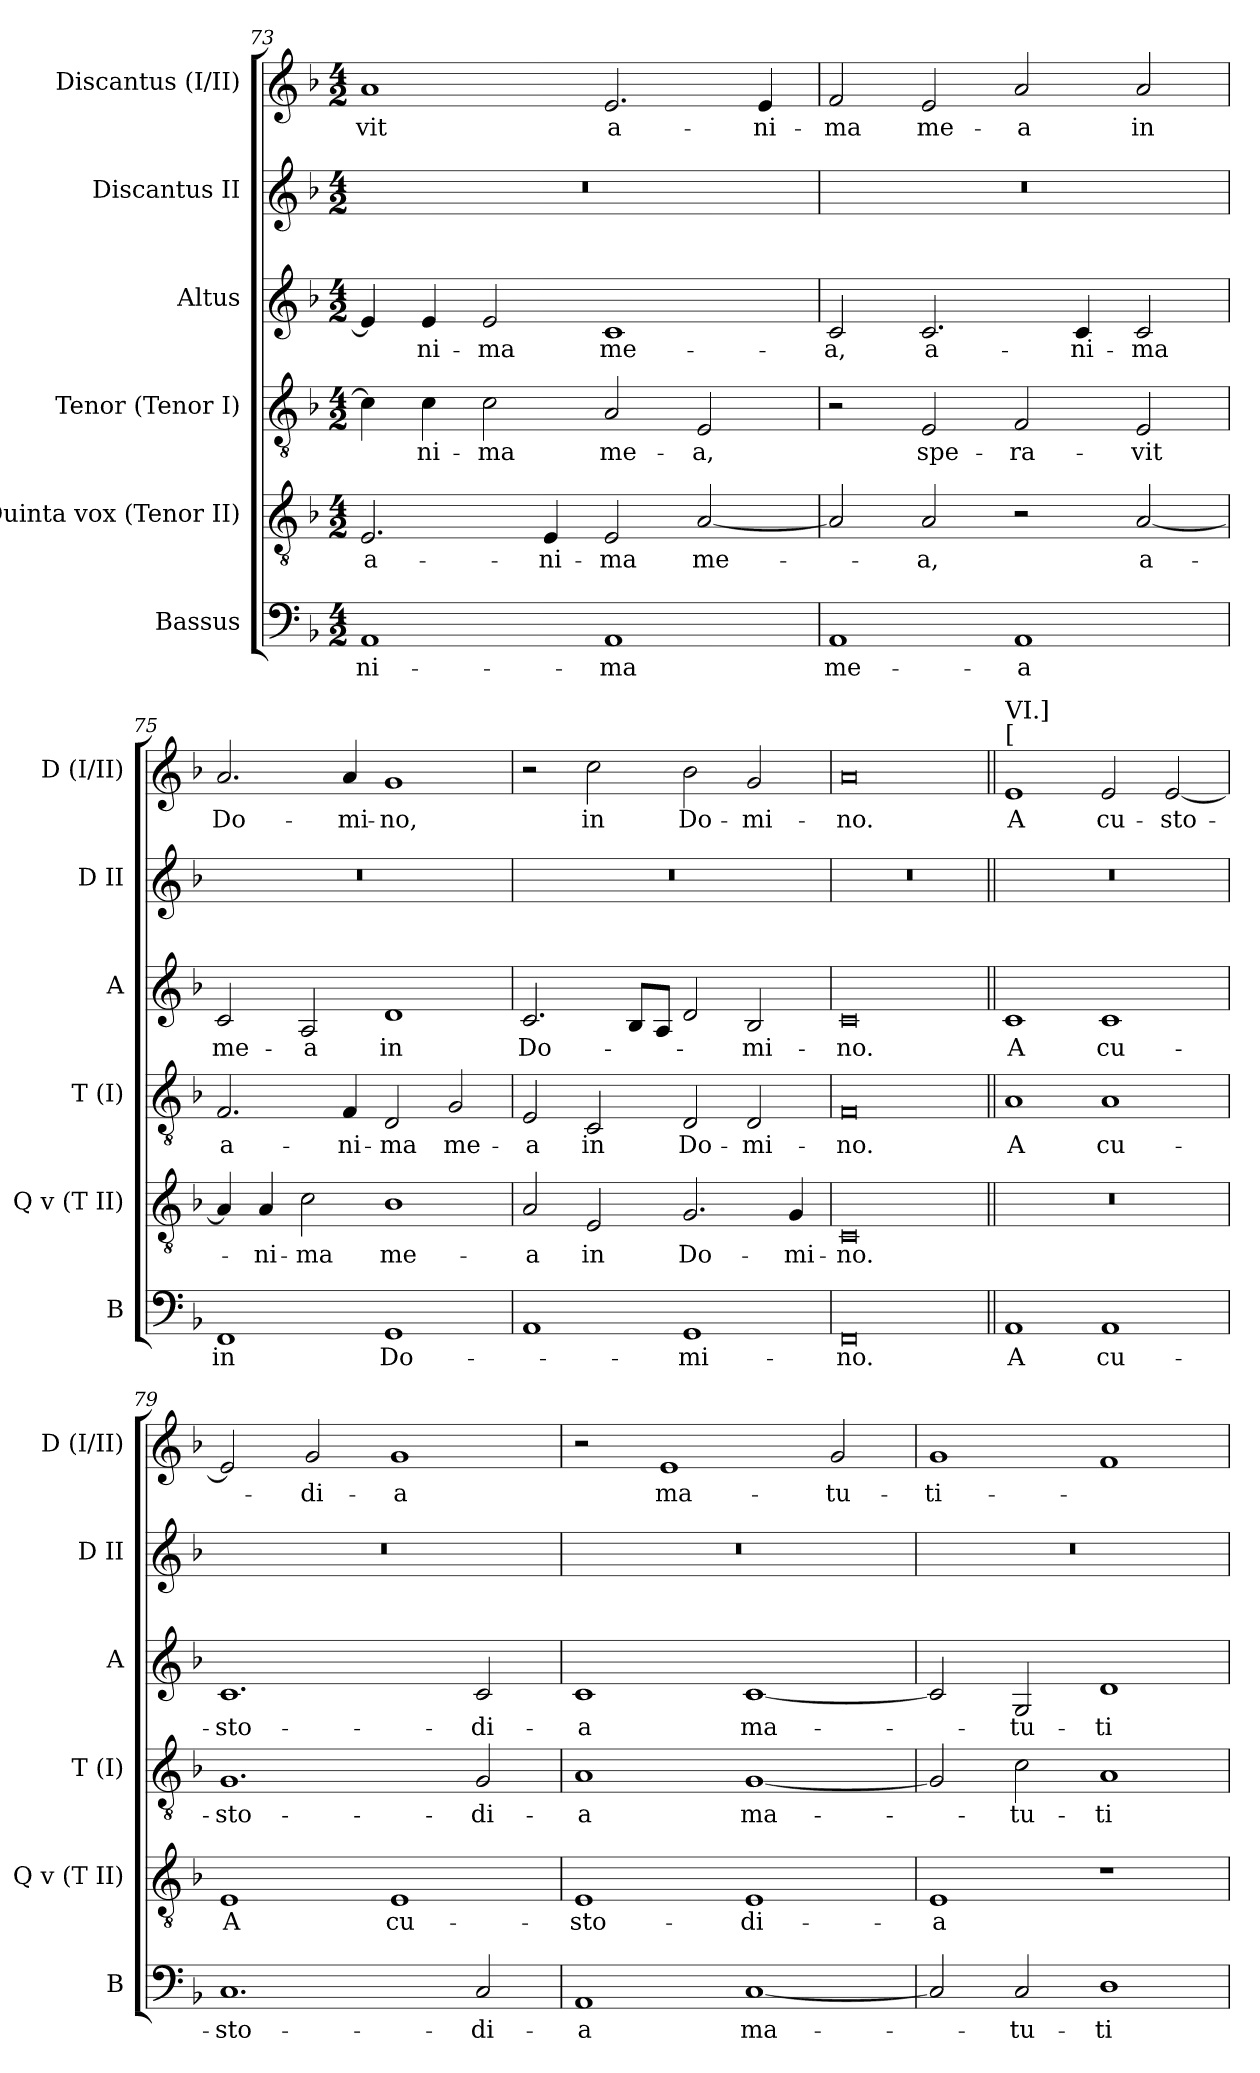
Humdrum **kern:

**kern	**text	**kern	**text	**kern	**text	**kern	**text	**kern	**kern	**text
*part6	*part6	*part5	*part5	*part4	*part4	*part3	*part3	*part2	*part1	*part1
*staff6	*staff6	*staff5	*staff5	*staff4	*staff4	*staff3	*staff3	*staff2	*staff1	*staff1
*I"Bassus	*	*I"Quinta vox (Tenor II)	*	*I"Tenor (Tenor I)	*	*I"Altus	*	*I"Discantus II	*I"Discantus (I/II)	*
*I'B	*	*I'Q v (T II)	*	*I'T (I)	*	*I'A	*	*I'D II	*I'D  (I/II)	*
!!LO:LB:g=z
*clefF4	*	*clefGv2	*	*clefGv2	*	*clefG2	*	*clefG2	*clefG2	*
*k[b-]	*	*k[b-]	*	*k[b-]	*	*k[b-]	*	*k[b-]	*k[b-]	*
*F:	*	*F:	*	*F:	*	*F:	*	*F:	*F:	*
*M4/2	*	*M4/2	*	*M4/2	*	*M4/2	*	*M4/2	*M4/2	*
=73	=73	=73	=73	=73	=73	=73	=73	=73	=73	=73
1AA	-ni-	2.E/	a-	4c\]	.	4e/]	.	0r	1a	-vit
.	.	.	.	4c\	-ni-	4e/	-ni-	.	.	.
.	.	.	.	2c\	-ma	2e/	-ma	.	.	.
.	.	4E/	-ni-	.	.	.	.	.	.	.
1AA	-ma	2E/	-ma	2A/	me-	1c	me-	.	2.e/	a-
.	.	[2A/	me-	2E/	-a,	.	.	.	.	.
.	.	.	.	.	.	.	.	.	4e/	-ni-
=74	=74	=74	=74	=74	=74	=74	=74	=74	=74	=74
1AA	me-	2A/]	.	2r	.	2c/	-a,	0r	2f/	-ma
.	.	2A/	-a,	2E/	spe-	2.c/	a-	.	2e/	me-
1AA	-a	2r	.	2F/	-ra-	.	.	.	2a/	-a
.	.	.	.	.	.	4c/	-ni-	.	.	.
.	.	[2A/	a-	2E/	-vit	2c/	-ma	.	2a/	in
=75	=75	=75	=75	=75	=75	=75	=75	=75	=75	=75
1FF	in	4A/]	.	2.F/	a-	2c/	me-	0r	2.a/	Do-
.	.	4A/	-ni-	.	.	.	.	.	.	.
.	.	2c\	-ma	.	.	2A/	-a	.	.	.
.	.	.	.	4F/	-ni-	.	.	.	4a/	-mi-
1GG	Do-	1B-	me-	2D/	-ma	1d	in	.	1g	-no,
.	.	.	.	2G/	me-	.	.	.	.	.
=76	=76	=76	=76	=76	=76	=76	=76	=76	=76	=76
1AA	.	2A/	-a	2E/	-a	2.c/	Do-	0r	2r	.
.	.	2E/	in	2C/	in	.	.	.	2cc\	in
.	.	.	.	.	.	8B-/L	.	.	.	.
.	.	.	.	.	.	8A/J	.	.	.	.
1GG	-mi-	2.G/	Do-	2D/	Do-	2d/	.	.	2b-\	Do-
.	.	.	.	2D/	-mi-	2B-/	-mi-	.	2g/	-mi-
.	.	4G/	-mi-	.	.	.	.	.	.	.
=77	=77	=77	=77	=77	=77	=77	=77	=77	=77	=77
0FF	-no.	0C	-no.	0F	-no.	0c	-no.	0r	0a	-no.
!!LO:PB:g=z
=78||	=78||	=78||	=78||	=78||	=78||	=78||	=78||	=78||	=78||	=78||
!	!	!	!	!	!	!	!	!	!LO:TX:a:t=[	!
!	!	!	!	!	!	!	!	!	!LO:TX:a:t=VI.]	!
1AA	A	0r	.	1A	A	1c	A	0r	1e	A
1AA	cu-	.	.	1A	cu-	1c	cu-	.	2e/	cu-
.	.	.	.	.	.	.	.	.	[2e/	-sto-
=79	=79	=79	=79	=79	=79	=79	=79	=79	=79	=79
1.C	-sto-	1E	A	1.G	-sto-	1.c	-sto-	0r	2e/]	.
.	.	.	.	.	.	.	.	.	2g/	-di-
.	.	1E	cu-	.	.	.	.	.	1g	-a
2C/	-di-	.	.	2G/	-di-	2c/	-di-	.	.	.
=80	=80	=80	=80	=80	=80	=80	=80	=80	=80	=80
1AA	-a	1E	-sto-	1A	-a	1c	-a	0r	2r	.
.	.	.	.	.	.	.	.	.	1e	ma-
[1C	ma-	1E	-di-	[1G	ma-	[1c	ma-	.	.	.
.	.	.	.	.	.	.	.	.	2g/	-tu-
=81	=81	=81	=81	=81	=81	=81	=81	=81	=81	=81
2C/]	.	1E	-a	2G/]	.	2c/]	.	0r	1g	-ti-
2C/	-tu-	.	.	2c\	-tu-	2G/	-tu-	.	.	.
1D	-ti-	1r	.	1A	-ti-	1d	-ti-	.	1f	.
=	=	=	=	=	=	=	=	=	=	=
*-	*-	*-	*-	*-	*-	*-	*-	*-	*-	*-
